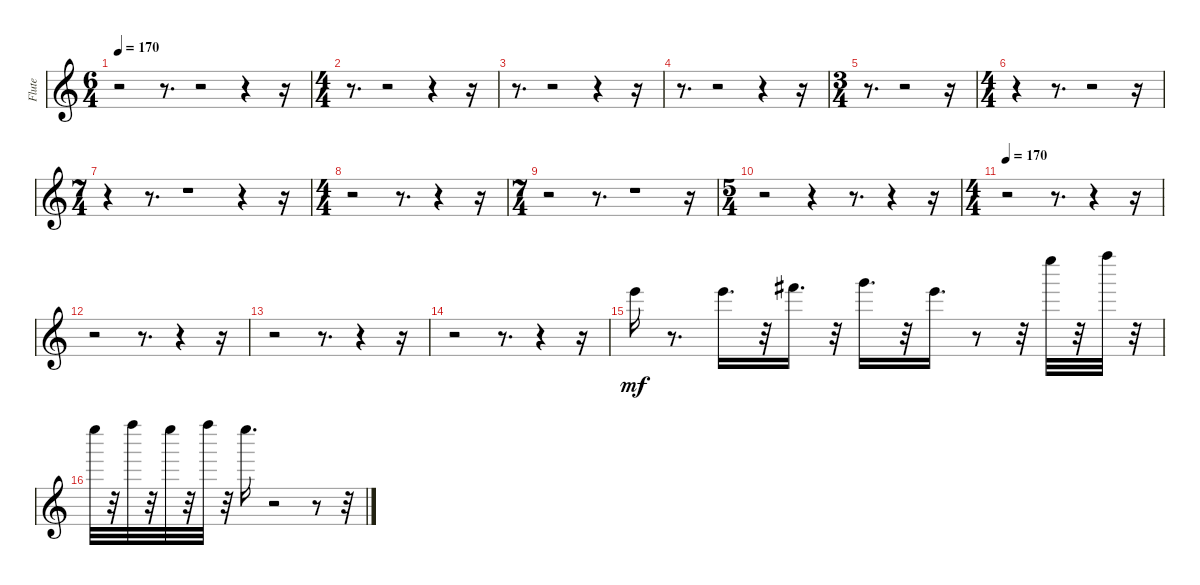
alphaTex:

\track ("Flute" "Flute") {instrument acousticguitarsteel}
\staff {score}
\tuning (E4 B3 G3 D3 A2 E2 B1) {hide}
\ts (6 4)
\tempo 170
\clef g2
\ks c
r.2{dy mf} r.8{d} r.2 r.4 r.16 |
\ts (4 4)
r.8{d} r.2 r.4 r.16 |
r.8{d} r.2 r.4 r.16 |
r.8{d} r.2 r.4 r.16 |
\ts (3 4)
r.8{d} r.2 r.16 |
\ts (4 4)
r.4 r.8{d} r.2 r.16 |
\ts (7 4)
r.4 r.8{d} r.1 r.4 r.16 |
\ts (4 4)
r.2 r.8{d} r.4 r.16 |
\ts (7 4)
r.2 r.8{d} r.1 r.16 |
\ts (5 4)
r.2 r.4 r.8{d} r.4 r.16 |
\ts (4 4)
\tempo 170
r.2 r.8{d} r.4 r.16 |
r.2 r.8{d} r.4 r.16 |
r.2 r.8{d} r.4 r.16 |
r.2 r.8{d} r.4 r.16 |
12.1.16 r.8{d} 12.1.16{d} r.32 14.1.16{d} r.32 15.1.16{d} r.32 12.1.16{d} r.8 r.32 24.1.32 r.32 25.1.32 r.32 |
24.1.32 r.32 25.1.32 r.32 24.1.32 r.32 25.1.32 r.32 24.1.16{d} r.2 r.8 r.32
